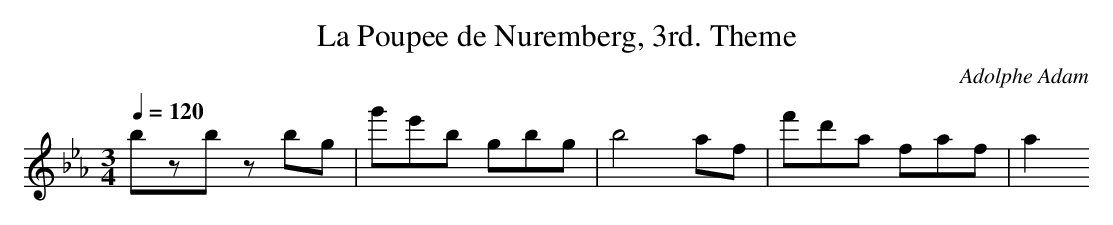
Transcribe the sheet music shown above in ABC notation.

X:1
T: La Poupee de Nuremberg, 3rd. Theme
C: Adolphe Adam
M: 3/4
L: 1/16
Q:1/4=120
K:Eb % 3 flats
b2z2b2 z2b2g2| \
g'2e'2b2 g2b2g2| \
b8a2f2| \
f'2d'2a2 f2a2f2| \
a4
